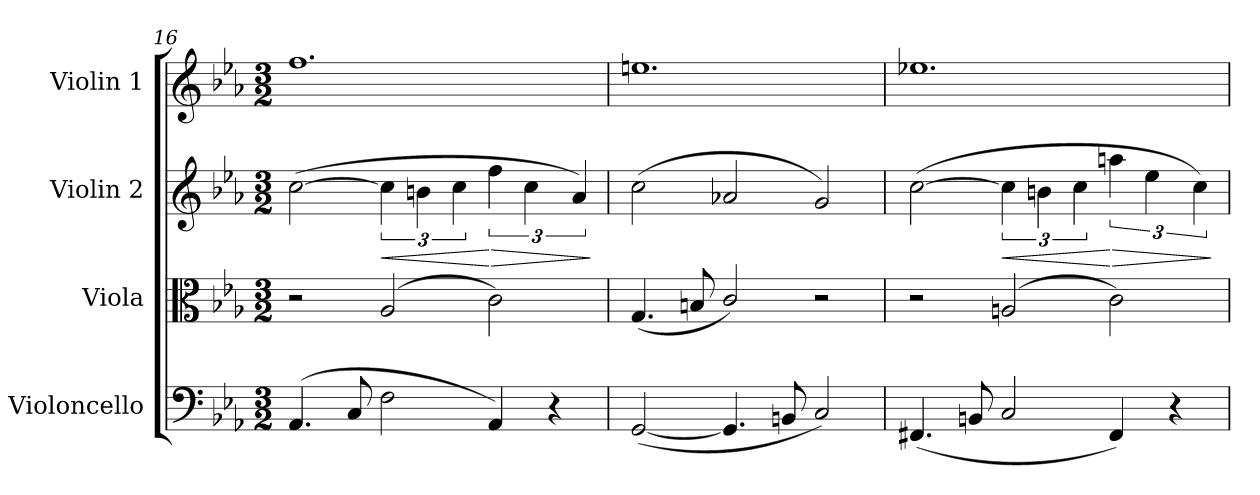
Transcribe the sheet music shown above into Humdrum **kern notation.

**kern	**kern	**kern	**dynam	**kern
*part4	*part3	*part2	*part2	*part1
*staff4	*staff3	*staff2	*staff2	*staff1
*I"Violoncello	*I"Viola	*I"Violin 2	*	*I"Violin 1
*I'Vc	*I'Vla	*I'Vln	*	*I'Vln
*clefF4	*clefC3	*clefG2	*	*clefG2
*k[b-e-a-]	*k[b-e-a-]	*k[b-e-a-]	*	*k[b-e-a-]
*M3/2	*M3/2	*M3/2	*	*M3/2
=16	=16	=16	=16	=16
(4.AA-/	2r	([2cc\	.	1.ff
8C/	.	.	.	.
!	!	!	!LO:HP:b	!
2F\	(2A-/	6cc\]	<	.
.	.	6bn\	.	.
.	.	6cc\	.	.
!	!	!	!LO:HP:n=1:b	!
4AA-/)	2c\)	6ff\	[ >	.
.	.	6cc\	.	.
4r	.	.	.	.
.	.	6a-/)	.	.
.	.	.	]	.
=17	=17	=17	=17	=17
([2GG/	(4.G/	(2cc\	.	1.een
.	8Bn/	.	.	.
4.GG/]	2c/)	2a-X/	.	.
8BBn/	.	.	.	.
2C/)	2r	2g/)	.	.
=18	=18	=18	=18	=18
(4.FF#X/	2r	([2cc\	.	1.ee-X
8BBn/	.	.	.	.
!	!	!	!LO:HP:b	!
2C/	(2An/	6cc\]	<	.
.	.	6bn\	.	.
.	.	6cc\	.	.
!	!	!	!LO:HP:n=1:b	!
4FF#/)	2c\)	6aan\	[ >	.
.	.	6ee-\	.	.
4r	.	.	.	.
.	.	6cc\)	.	.
.	.	.	]	.
=	=	=	=	=
*-	*-	*-	*-	*-
